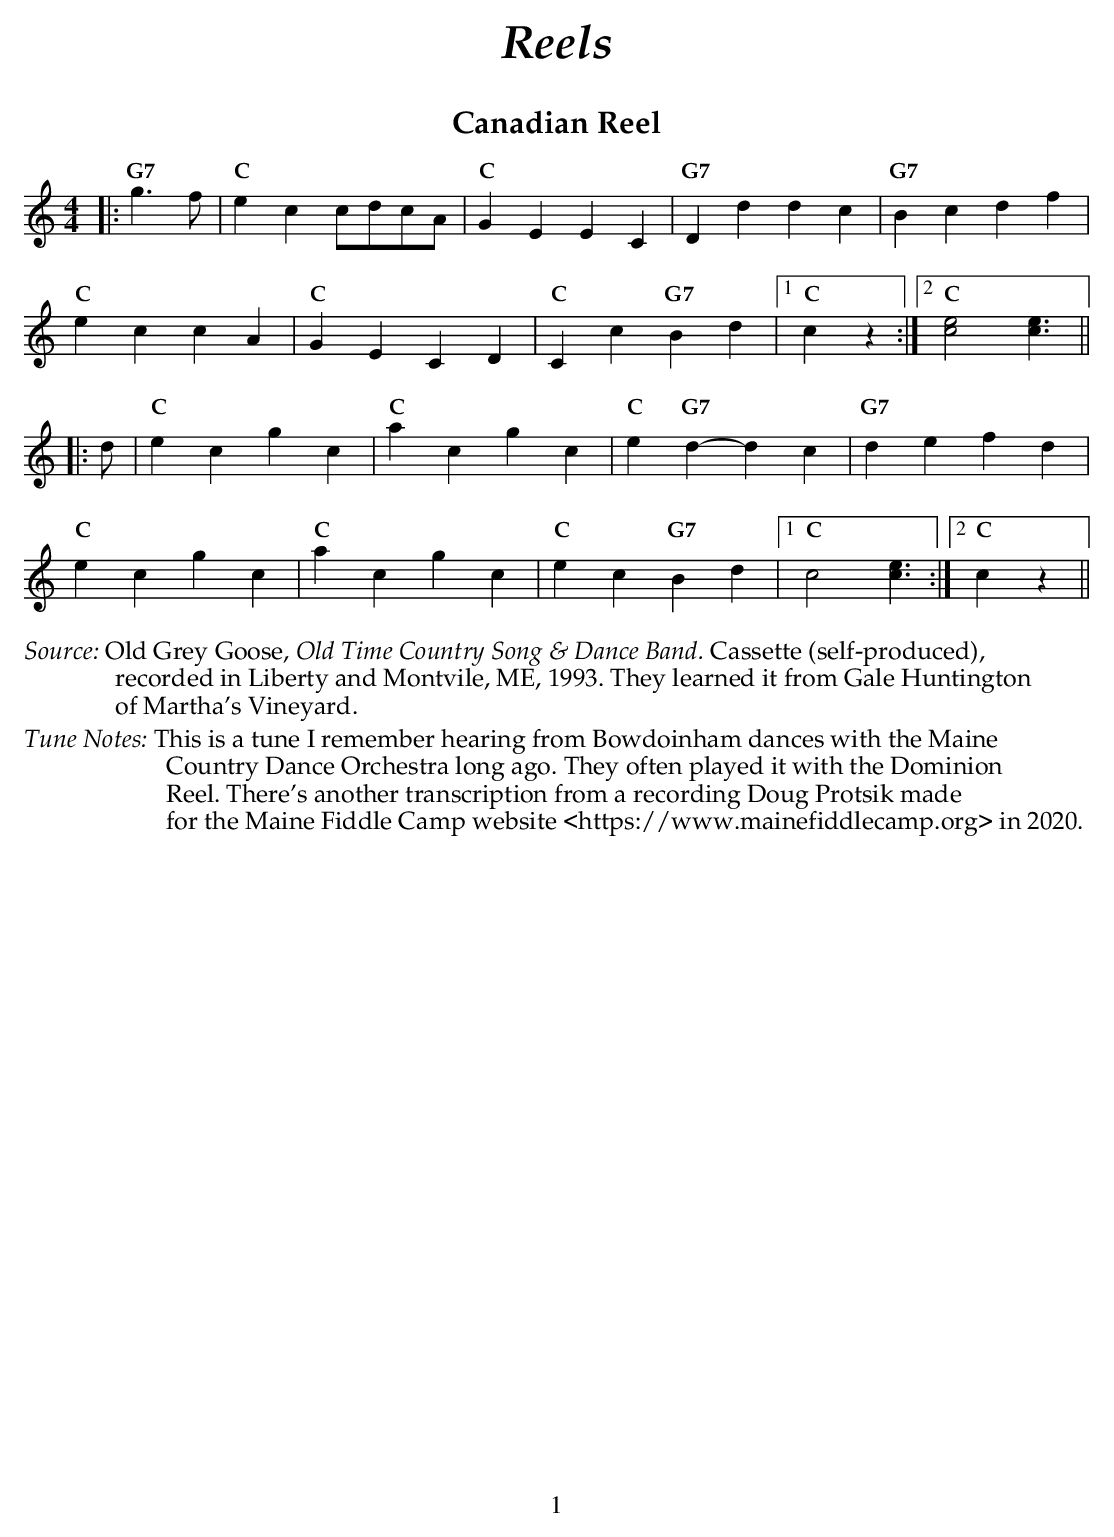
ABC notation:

X:1
T:Canadian Reel
M:4/4
L:1/8
K:Cmaj
|: "G7" g2>f2 |\
"C" e2c2 cdcA | "C" G2E2 E2C2 | "G7" D2d2 d2c2     | "G7" B2c2 d2f2 |
"C" e2c2 c2A2 | "C" G2E2 C2D2 | "C" C2c2 "G7" B2d2 |1 "C" c2z2     :|2 "C" [ce]4 [ce]3 ||
|: d |\
"C" e2c2 g2c2 | "C" a2c2 g2c2 | "C" e2"G7"d2- d2c2 | "G7" d2e2 f2d2 |
"C" e2c2 g2c2 | "C" a2c2 g2c2 | "C" e2c2 "G7" B2d2 |1 "C" c4 [ce]3 :|2 "C" c2z2 ||
